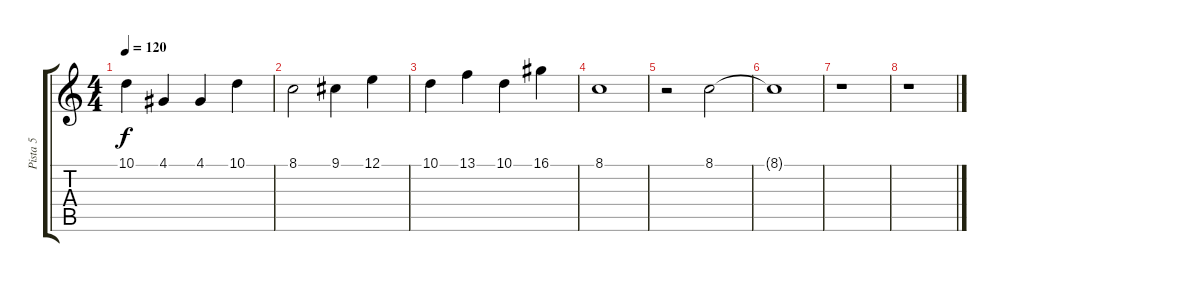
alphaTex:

\track ("Pista 5" "Pista 5") {instrument flute}
\staff {score tabs}
\tuning (E4 B3 G3 D3 A2 E2) {hide}
\ts (4 4)
\tempo 120
\clef g2
\ks c
10.1.4{dy f} 4.1.4 4.1.4 10.1.4 |
8.1.2 9.1.4 12.1.4 |
10.1.4 13.1.4 10.1.4 16.1.4 |
8.1.1 |
r.2 8.1.2 |
8.1{t}.1 |
r.1 |
r.1
